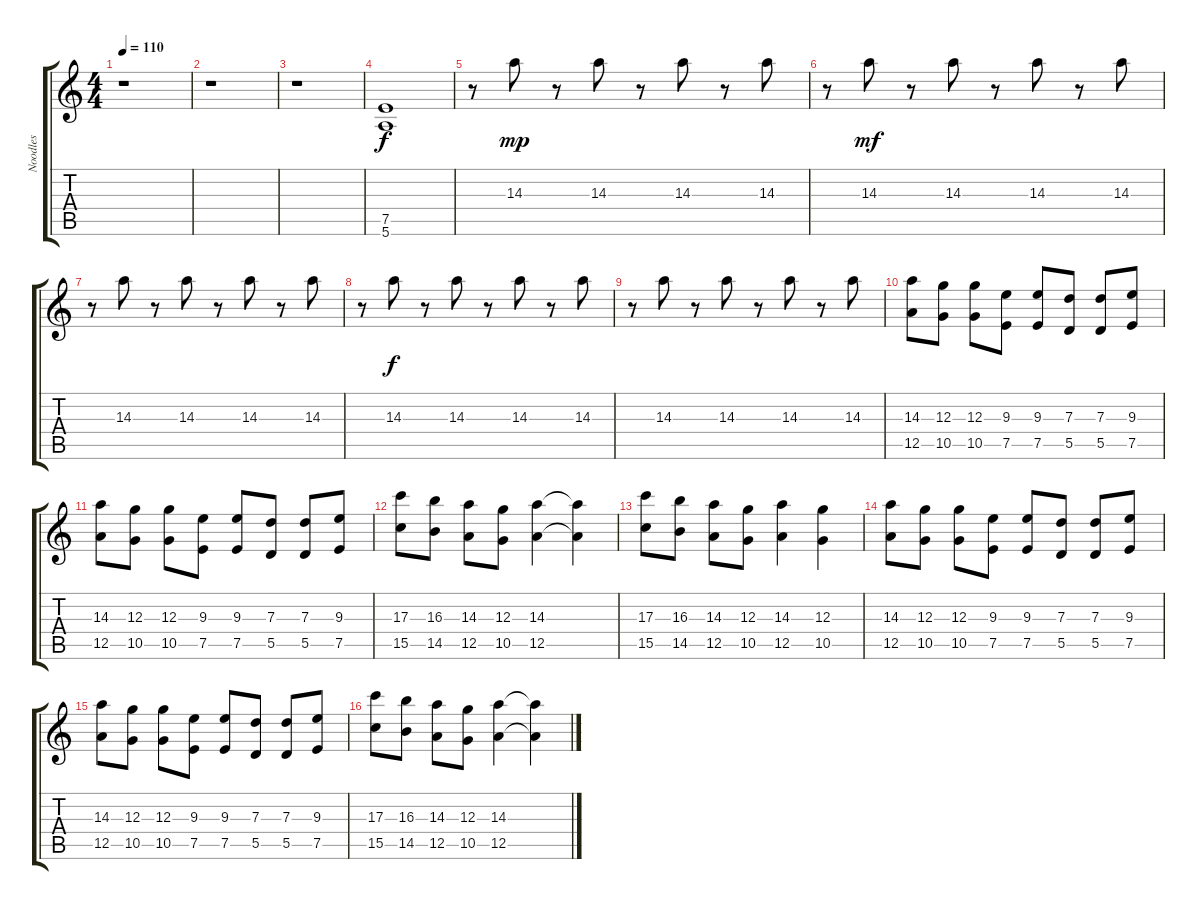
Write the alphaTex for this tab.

\track ("Noodles" "Noodles") {instrument distortionguitar}
\staff {score tabs}
\tuning (E4 B3 G3 D3 A2 E2) {hide}
\ts (4 4)
\tempo 110
\clef g2
\ks c
r.1{dy f instrument distortionguitar} |
r.1 |
r.1 |
(7.5 5.6).1 |
r.8 14.3.8{dy mp} r.8 14.3.8 r.8 14.3.8 r.8 14.3.8 |
r.8 14.3.8{dy mf} r.8 14.3.8 r.8 14.3.8 r.8 14.3.8 |
r.8 14.3.8 r.8 14.3.8 r.8 14.3.8 r.8 14.3.8 |
r.8 14.3.8{dy f} r.8 14.3.8 r.8 14.3.8 r.8 14.3.8 |
r.8 14.3.8 r.8 14.3.8 r.8 14.3.8 r.8 14.3.8 |
(14.3 12.5).8 (12.3 10.5).8 (12.3 10.5).8 (9.3 7.5).8 (9.3 7.5).8 (7.3 5.5).8 (7.3 5.5).8 (9.3 7.5).8 |
(14.3 12.5).8 (12.3 10.5).8 (12.3 10.5).8 (9.3 7.5).8 (9.3 7.5).8 (7.3 5.5).8 (7.3 5.5).8 (9.3 7.5).8 |
(17.3 15.5).8 (16.3 14.5).8 (14.3 12.5).8 (12.3 10.5).8 (14.3 12.5).4 (14.3{t} 12.5{t}).4 |
(17.3 15.5).8 (16.3 14.5).8 (14.3 12.5).8 (12.3 10.5).8 (14.3 12.5).4 (12.3 10.5).4 |
(14.3 12.5).8 (12.3 10.5).8 (12.3 10.5).8 (9.3 7.5).8 (9.3 7.5).8 (7.3 5.5).8 (7.3 5.5).8 (9.3 7.5).8 |
(14.3 12.5).8 (12.3 10.5).8 (12.3 10.5).8 (9.3 7.5).8 (9.3 7.5).8 (7.3 5.5).8 (7.3 5.5).8 (9.3 7.5).8 |
(17.3 15.5).8 (16.3 14.5).8 (14.3 12.5).8 (12.3 10.5).8 (14.3 12.5).4 (14.3{t} 12.5{t}).4
